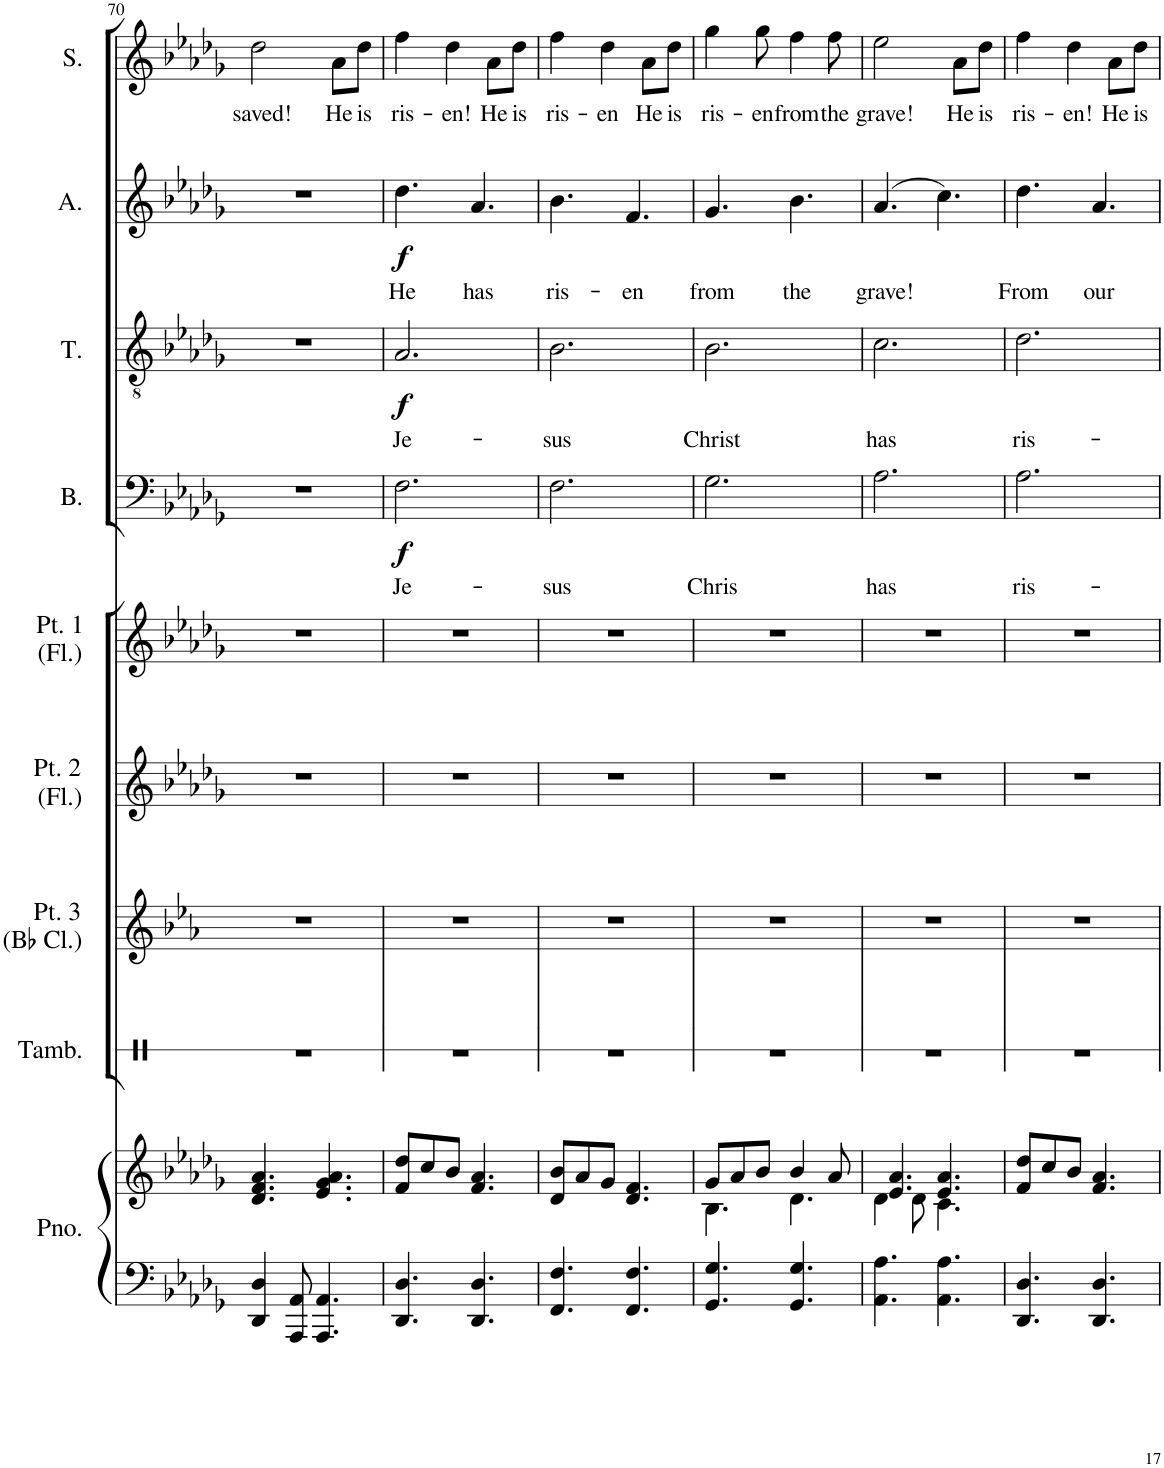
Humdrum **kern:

**kern	**kern	**kern	**kern	**kern	**kern	**kern	**text	**dynam	**kern	**text	**dynam	**kern	**text	**dynam	**kern	**text
*part9	*part9	*part8	*part7	*part6	*part5	*part4	*part4	*part4	*part3	*part3	*part3	*part2	*part2	*part2	*part1	*part1
*staff10	*staff9	*staff8	*staff7	*staff6	*staff5	*staff4	*staff4	*staff4	*staff3	*staff3	*staff3	*staff2	*staff2	*staff2	*staff1	*staff1
*I"Piano	*	*I"Tambourine	*I"Woodwind Part 3  (Bb Clarinet)	*I"Woodwind Part 2  (Flute)	*I"Woodwind Part 1 (Flute)	*I"Bass	*	*	*I"Tenor	*	*	*I"Alto	*	*	*I"Soprano	*
*I'Pno.	*	*I'Tamb.	*I'Pt. 3  (Bb Cl.)	*I'Pt. 2  (Fl.)	*I'Pt. 1 (Fl.)	*I'B.	*	*	*I'T.	*	*	*I'A.	*	*	*I'S.	*
!!LO:PB:g=z
*clefF4	*clefG2	*clefX	*clefG2	*clefG2	*clefG2	*clefF4	*	*	*clefGv2	*	*	*clefG2	*	*	*clefG2	*
*	*	*	*Trd1c2	*	*	*	*	*	*	*	*	*	*	*	*	*
*k[b-e-a-d-g-]	*k[b-e-a-d-g-]	*k[]	*k[b-e-a-]	*k[b-e-a-d-g-]	*k[b-e-a-d-g-]	*k[b-e-a-d-g-]	*	*	*k[b-e-a-d-g-]	*	*	*k[b-e-a-d-g-]	*	*	*k[b-e-a-d-g-]	*
*M6/8	*M6/8	*M6/8	*M6/8	*M6/8	*M6/8	*M6/8	*	*	*M6/8	*	*	*M6/8	*	*	*M6/8	*
=70	=70	=70	=70	=70	=70	=70	=70	=70	=70	=70	=70	=70	=70	=70	=70	=70
!	!	!	!	!	!	!	!	!	!	!	!	!	!	!	!	!LO:LY:b
4DD-/ 4D-/	4.d-/ 4.f/ 4.a-/	2.r	2.r	2.r	2.r	2.r	.	.	2.r	.	.	2.r	.	.	2dd-\	saved!
8AAA-/ 8AA-/	.	.	.	.	.	.	.	.	.	.	.	.	.	.	.	.
4.AAA-/ 4.AA-/	4.e-/ 4.g-/ 4.a-/	.	.	.	.	.	.	.	.	.	.	.	.	.	.	.
!	!	!	!	!	!	!	!	!	!	!	!	!	!	!	!	!LO:LY:b
.	.	.	.	.	.	.	.	.	.	.	.	.	.	.	8a-\L	He
!	!	!	!	!	!	!	!	!	!	!	!	!	!	!	!	!LO:LY:b
.	.	.	.	.	.	.	.	.	.	.	.	.	.	.	8dd-\J	is
=71	=71	=71	=71	=71	=71	=71	=71	=71	=71	=71	=71	=71	=71	=71	=71	=71
!	!	!	!	!	!	!	!LO:LY:b	!LO:DY:b	!	!LO:LY:b	!LO:DY:b	!	!LO:LY:b	!LO:DY:b	!	!LO:LY:b
4.DD-/ 4.D-/	8f/ 8dd-/L	2.r	2.r	2.r	2.r	2.F\	Je-	f	2.A-/	Je-	f	4.dd-\	He	f	4ff\	ris-
.	8cc/	.	.	.	.	.	.	.	.	.	.	.	.	.	.	.
!	!	!	!	!	!	!	!	!	!	!	!	!	!	!	!	!LO:LY:b
.	8b-/J	.	.	.	.	.	.	.	.	.	.	.	.	.	4dd-\	-en!
!	!	!	!	!	!	!	!	!	!	!	!	!	!LO:LY:b	!	!	!
4.DD-/ 4.D-/	4.f/ 4.a-/	.	.	.	.	.	.	.	.	.	.	4.a-/	has	.	.	.
!	!	!	!	!	!	!	!	!	!	!	!	!	!	!	!	!LO:LY:b
.	.	.	.	.	.	.	.	.	.	.	.	.	.	.	8a-\L	He
!	!	!	!	!	!	!	!	!	!	!	!	!	!	!	!	!LO:LY:b
.	.	.	.	.	.	.	.	.	.	.	.	.	.	.	8dd-\J	is
=72	=72	=72	=72	=72	=72	=72	=72	=72	=72	=72	=72	=72	=72	=72	=72	=72
!	!	!	!	!	!	!	!LO:LY:b	!	!	!LO:LY:b	!	!	!LO:LY:b	!	!	!LO:LY:b
4.FF/ 4.F/	8d-/ 8b-/L	2.r	2.r	2.r	2.r	2.F\	-sus	.	2.B-\	-sus	.	4.b-\	ris-	.	4ff\	ris-
.	8a-/	.	.	.	.	.	.	.	.	.	.	.	.	.	.	.
!	!	!	!	!	!	!	!	!	!	!	!	!	!	!	!	!LO:LY:b
.	8g-/J	.	.	.	.	.	.	.	.	.	.	.	.	.	4dd-\	-en
!	!	!	!	!	!	!	!	!	!	!	!	!	!LO:LY:b	!	!	!
4.FF/ 4.F/	4.d-/ 4.f/	.	.	.	.	.	.	.	.	.	.	4.f/	-en	.	.	.
!	!	!	!	!	!	!	!	!	!	!	!	!	!	!	!	!LO:LY:b
.	.	.	.	.	.	.	.	.	.	.	.	.	.	.	8a-\L	He
!	!	!	!	!	!	!	!	!	!	!	!	!	!	!	!	!LO:LY:b
.	.	.	.	.	.	.	.	.	.	.	.	.	.	.	8dd-\J	is
=73	=73	=73	=73	=73	=73	=73	=73	=73	=73	=73	=73	=73	=73	=73	=73	=73
*	*^	*	*	*	*	*	*	*	*	*	*	*	*	*	*	*
!	!	!	!	!	!	!	!	!LO:LY:b	!	!	!LO:LY:b	!	!	!LO:LY:b	!	!	!LO:LY:b
4.GG-/ 4.G-/	8g-/L	4.B-\	2.r	2.r	2.r	2.r	2.G-\	Chris	.	2.B-\	Christ	.	4.g-/	from	.	4gg-\	ris-
.	8a-/	.	.	.	.	.	.	.	.	.	.	.	.	.	.	.	.
!	!	!	!	!	!	!	!	!	!	!	!	!	!	!	!	!	!LO:LY:b
.	8b-/J	.	.	.	.	.	.	.	.	.	.	.	.	.	.	8gg-\	-en
!	!	!	!	!	!	!	!	!	!	!	!	!	!	!LO:LY:b	!	!	!LO:LY:b
4.GG-/ 4.G-/	4b-/	4.d-\	.	.	.	.	.	.	.	.	.	.	4.b-\	the	.	4ff\	from
!	!	!	!	!	!	!	!	!	!	!	!	!	!	!	!	!	!LO:LY:b
.	8a-/	.	.	.	.	.	.	.	.	.	.	.	.	.	.	8ff\	the
=74	=74	=74	=74	=74	=74	=74	=74	=74	=74	=74	=74	=74	=74	=74	=74	=74	=74
!	!	!	!	!	!	!	!	!LO:LY:b	!	!	!LO:LY:b	!	!	!LO:LY:b	!	!	!LO:LY:b
4.AA-\ 4.A-\	4.e-/ 4.a-/	4d-\	2.r	2.r	2.r	2.r	2.A-\	has	.	2.c\	has	.	(4.a-/	grave!	.	2ee-\	grave!
.	.	8d-\	.	.	.	.	.	.	.	.	.	.	.	.	.	.	.
4.AA-\ 4.A-\	4.e-/ 4.a-/	4.c\	.	.	.	.	.	.	.	.	.	.	4.cc\)	.	.	.	.
!	!	!	!	!	!	!	!	!	!	!	!	!	!	!	!	!	!LO:LY:b
.	.	.	.	.	.	.	.	.	.	.	.	.	.	.	.	8a-\L	He
!	!	!	!	!	!	!	!	!	!	!	!	!	!	!	!	!	!LO:LY:b
.	.	.	.	.	.	.	.	.	.	.	.	.	.	.	.	8dd-\J	is
*	*v	*v	*	*	*	*	*	*	*	*	*	*	*	*	*	*	*
=75	=75	=75	=75	=75	=75	=75	=75	=75	=75	=75	=75	=75	=75	=75	=75	=75
!	!	!	!	!	!	!	!LO:LY:b	!	!	!LO:LY:b	!	!	!LO:LY:b	!	!	!LO:LY:b
4.DD-/ 4.D-/	8f/ 8dd-/L	2.r	2.r	2.r	2.r	2.A-\	ris-	.	2.d-\	ris-	.	4.dd-\	From	.	4ff\	ris-
.	8cc/	.	.	.	.	.	.	.	.	.	.	.	.	.	.	.
!	!	!	!	!	!	!	!	!	!	!	!	!	!	!	!	!LO:LY:b
.	8b-/J	.	.	.	.	.	.	.	.	.	.	.	.	.	4dd-\	-en!
!	!	!	!	!	!	!	!	!	!	!	!	!	!LO:LY:b	!	!	!
4.DD-/ 4.D-/	4.f/ 4.a-/	.	.	.	.	.	.	.	.	.	.	4.a-/	our	.	.	.
!	!	!	!	!	!	!	!	!	!	!	!	!	!	!	!	!LO:LY:b
.	.	.	.	.	.	.	.	.	.	.	.	.	.	.	8a-\L	He
!	!	!	!	!	!	!	!	!	!	!	!	!	!	!	!	!LO:LY:b
.	.	.	.	.	.	.	.	.	.	.	.	.	.	.	8dd-\J	is
=	=	=	=	=	=	=	=	=	=	=	=	=	=	=	=	=
*-	*-	*-	*-	*-	*-	*-	*-	*-	*-	*-	*-	*-	*-	*-	*-	*-
